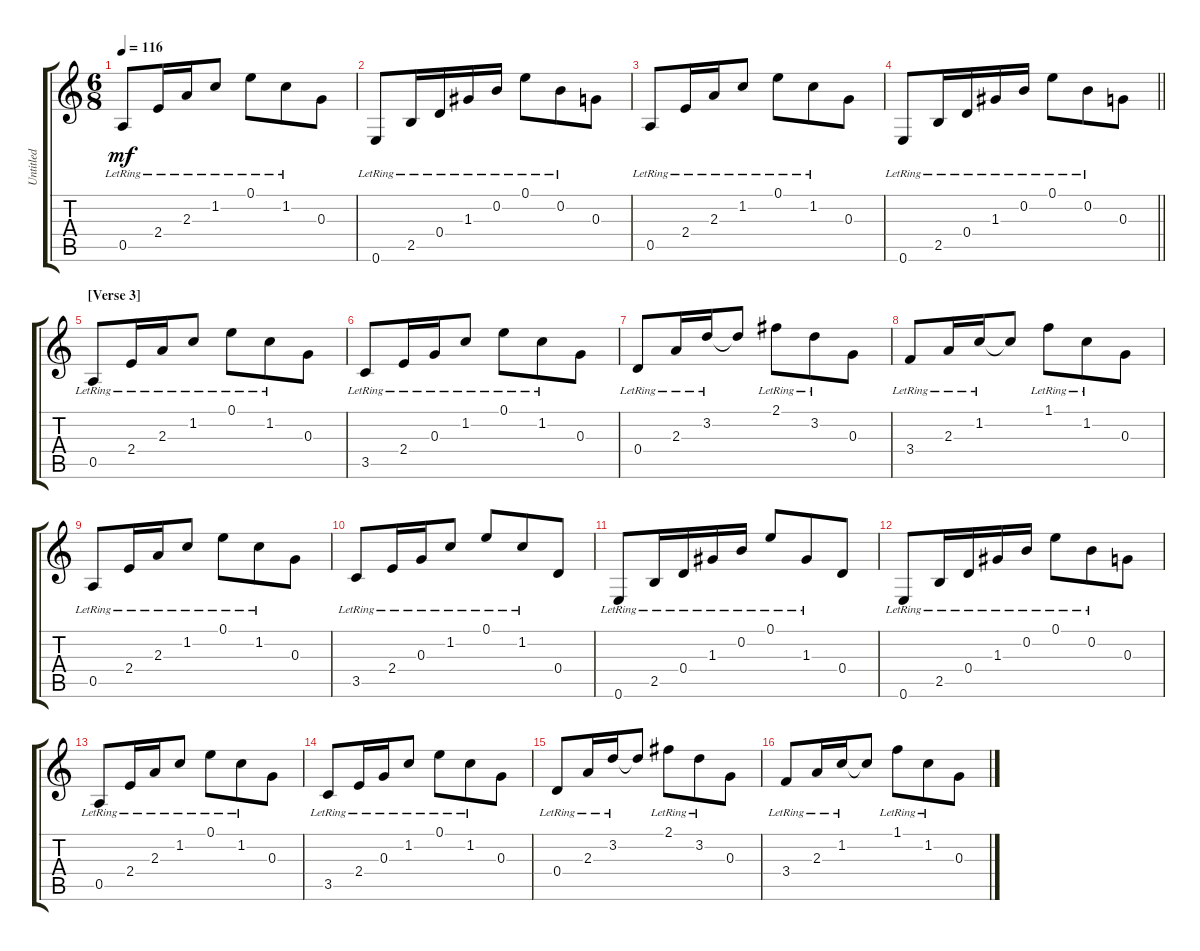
\track ("Untitled" "Untitled") {instrument electricguitarclean}
\staff {score tabs}
\tuning (E4 B3 G3 D3 A2 E2) {hide}
\ts (6 8)
\tempo 116
\clef g2
\ks c
0.5{lr}.8{dy mf} 2.4{lr}.16 2.3{lr}.16 1.2{lr}.8 0.1{lr}.8 1.2{lr}.8 0.3.8 |
0.6{lr}.8 2.5{lr}.16 0.4{lr}.16 1.3{lr}.16 0.2{lr}.16 0.1{lr}.8 0.2{lr}.8 0.3.8 |
0.5{lr}.8 2.4{lr}.16 2.3{lr}.16 1.2{lr}.8 0.1{lr}.8 1.2{lr}.8 0.3.8 |
\barLineRight lightlight
0.6{lr}.8 2.5{lr}.16 0.4{lr}.16 1.3{lr}.16 0.2{lr}.16 0.1{lr}.8 0.2{lr}.8 0.3.8 |
\section ("" "[Verse 3]")
0.5{lr}.8 2.4{lr}.16 2.3{lr}.16 1.2{lr}.8 0.1{lr}.8 1.2{lr}.8 0.3.8 |
3.5{lr}.8 2.4{lr}.16 0.3{lr}.16 1.2{lr}.8 0.1{lr}.8 1.2{lr}.8 0.3.8 |
0.4{lr}.8 2.3{lr}.16 3.2{lr}.16 3.2{t}.8 2.1{lr}.8 3.2{lr}.8 0.3.8 |
3.4{lr}.8 2.3{lr}.16 1.2{lr}.16 1.2{t}.8 1.1{lr}.8 1.2{lr}.8 0.3.8 |
0.5{lr}.8 2.4{lr}.16 2.3{lr}.16 1.2{lr}.8 0.1{lr}.8 1.2{lr}.8 0.3.8 |
3.5{lr}.8 2.4{lr}.16 0.3{lr}.16 1.2{lr}.8 0.1{lr}.8 1.2{lr}.8 0.4.8 |
0.6{lr}.8 2.5{lr}.16 0.4{lr}.16 1.3{lr}.16 0.2{lr}.16 0.1{lr}.8 1.3{lr}.8 0.4.8 |
0.6{lr}.8 2.5{lr}.16 0.4{lr}.16 1.3{lr}.16 0.2{lr}.16 0.1{lr}.8 0.2{lr}.8 0.3.8 |
0.5{lr}.8 2.4{lr}.16 2.3{lr}.16 1.2{lr}.8 0.1{lr}.8 1.2{lr}.8 0.3.8 |
3.5{lr}.8 2.4{lr}.16 0.3{lr}.16 1.2{lr}.8 0.1{lr}.8 1.2{lr}.8 0.3.8 |
0.4{lr}.8 2.3{lr}.16 3.2{lr}.16 3.2{t}.8 2.1{lr}.8 3.2{lr}.8 0.3.8 |
3.4{lr}.8 2.3{lr}.16 1.2{lr}.16 1.2{t}.8 1.1{lr}.8 1.2{lr}.8 0.3.8
